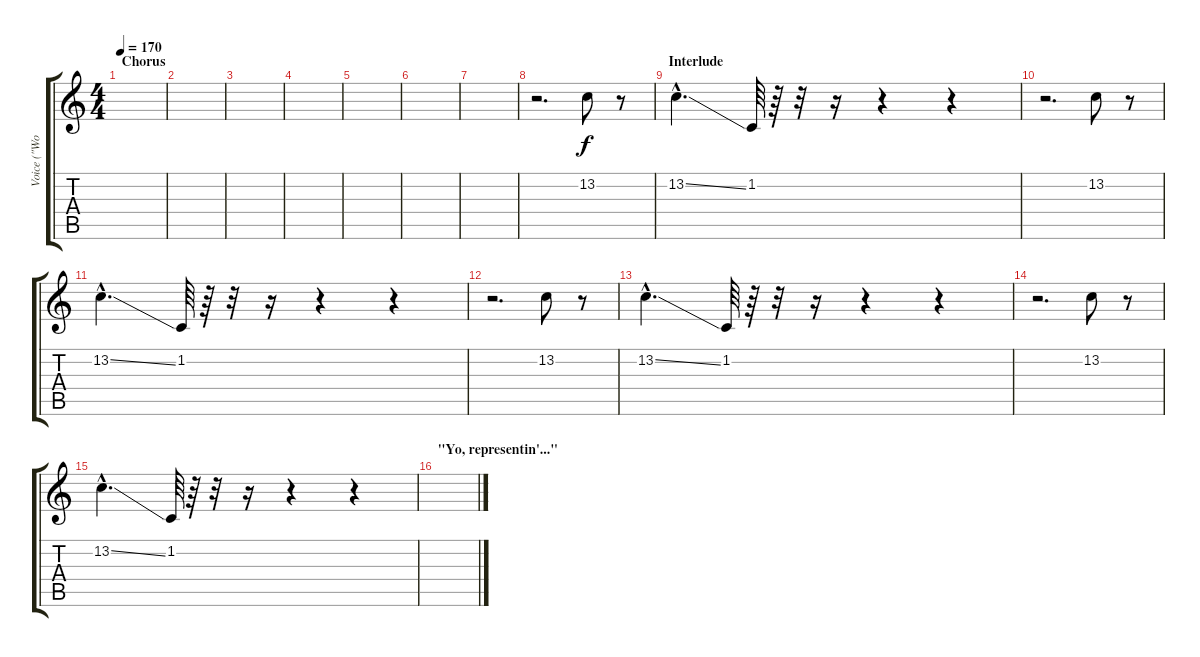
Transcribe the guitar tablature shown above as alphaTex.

\track ("Voice (\"Woo-hoo\")" "Voice (\"Wo") {instrument synthvoice}
\staff {score tabs}
\tuning (E4 B3 G3 D3 A2 E2) {hide}
\ts (4 4)
\section ("" "Chorus")
\tempo 170
\clef g2
\ks c
|
|
|
|
|
|
|
r.2{d} 13.2.8 r.8 |
\section ("" "Interlude")
13.2{ss hac}.4{d} 1.2.64 r.64 r.32 r.16 r.4 r.4 |
r.2{d} 13.2.8 r.8 |
13.2{ss hac}.4{d} 1.2.64 r.64 r.32 r.16 r.4 r.4 |
r.2{d} 13.2.8 r.8 |
13.2{ss hac}.4{d} 1.2.64 r.64 r.32 r.16 r.4 r.4 |
r.2{d} 13.2.8 r.8 |
13.2{ss hac}.4{d} 1.2.64 r.64 r.32 r.16 r.4 r.4 |
\section ("" "\"Yo, representin'...\"")
